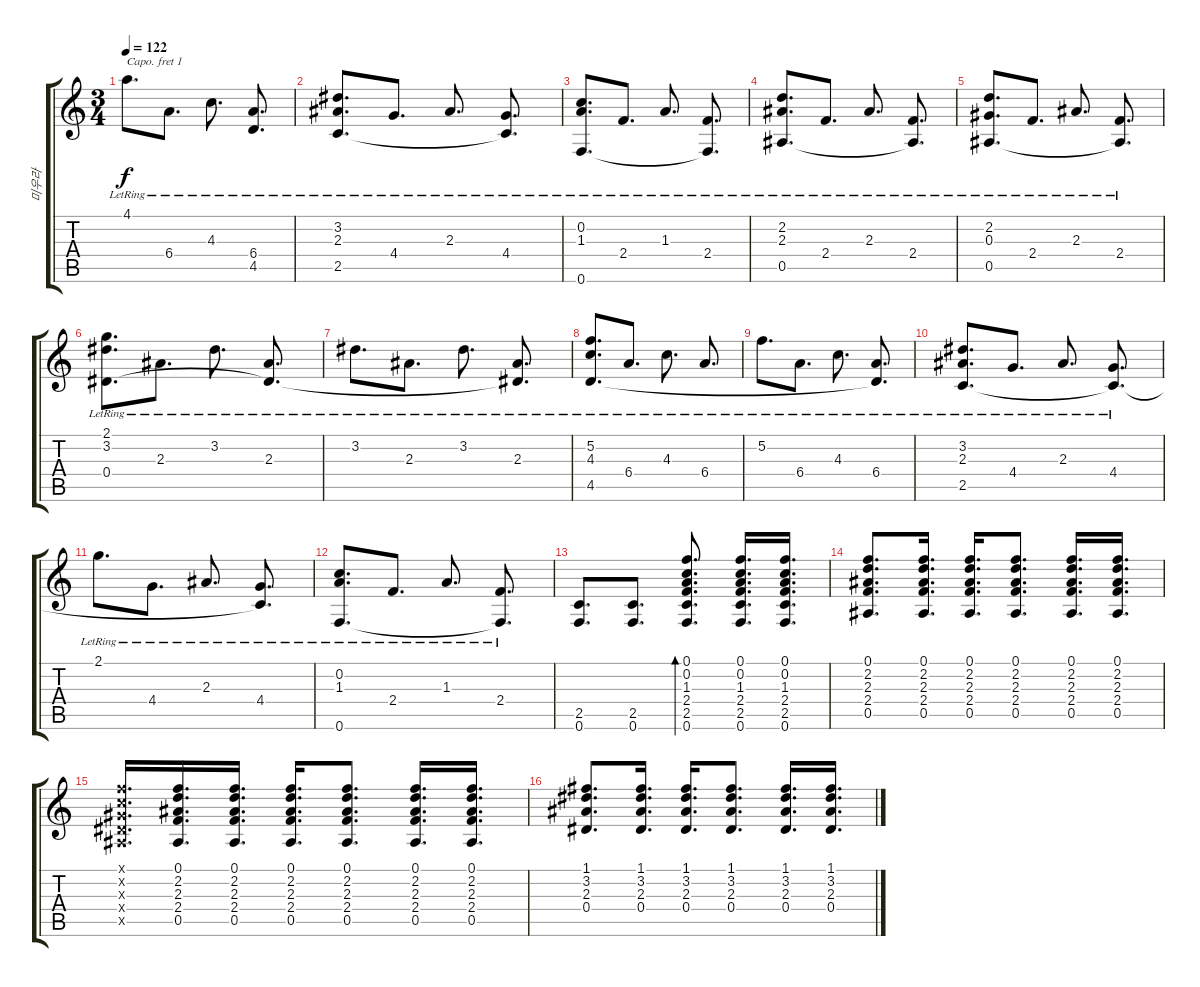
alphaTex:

\track ("미우라" "미우라") {instrument acousticguitarsteel}
\staff {score tabs}
\capo 1
\tuning (E4 B3 G3 D3 A2 E2) {hide}
\ts (3 4)
\tempo 122
\clef g2
\ks c
4.1{lr}.8{d dy f} 6.4{lr}.8{d} 4.3{lr}.8{d} (6.4{lr} 4.5{t}).8{d} |
(3.2{lr} 2.3{lr} 2.5{lr}).8{d} 4.4{lr}.8{d} 2.3{lr}.8{d} (4.4{lr} 2.5{t}).8{d} |
(0.2{lr} 1.3{lr} 0.6{lr}).8{d} 2.4{lr}.8{d} 1.3{lr}.8{d} (2.4{lr} 0.6{t}).8{d} |
(2.2{lr} 2.3{lr} 0.5{lr}).8{d} 2.4{lr}.8{d} 2.3{lr}.8{d} (2.4{lr} 0.5{t}).8{d} |
(2.2{lr} 0.3 0.5).8{d} 2.4{lr}.8{d} 2.3{lr}.8{d} (2.4{lr} 0.5{t}).8{d} |
(2.1{lr} 3.2{lr} 0.4{lr}).8{d} 2.3{lr}.8{d} 3.2{lr}.8{d} (2.3{lr} 0.4{t}).8{d} |
3.2{lr}.8{d} 2.3{lr}.8{d} 3.2{lr}.8{d} (2.3{lr} 0.4{t}).8{d} |
(5.2{lr} 4.3{lr} 4.5{lr}).8{d} 6.4{lr}.8{d} 4.3{lr}.8{d} 6.4{lr}.8{d} |
5.2{lr}.8{d} 6.4{lr}.8{d} 4.3{lr}.8{d} (6.4{lr} 4.5{t}).8{d} |
(3.2{lr} 2.3{lr} 2.5{lr}).8{d} 4.4{lr}.8{d} 2.3{lr}.8{d} (4.4{lr} 2.5{t}).8{d} |
2.1{lr}.8{d} 4.4{lr}.8{d} 2.3{lr}.8{d} (4.4{lr} 2.5{t}).8{d} |
(0.2{lr} 1.3{lr} 0.6{lr}).8{d} 2.4{lr}.8{d} 1.3{lr}.8{d} (2.4{lr} 0.6{t}).8{d} |
(2.5 0.6).8{d} (2.5 0.6).8{d} (0.1 0.2 1.3 2.4 2.5 0.6).8{d bd 120} (0.1 0.2 1.3 2.4 2.5 0.6).16{d} (0.1 0.2 1.3 2.4 2.5 0.6).16{d} |
(0.1 2.2 2.3 2.4 0.5).8{d} (0.1 2.2 2.3 2.4 0.5).16{d} (0.1 2.2 2.3 2.4 0.5).16{d} (0.1 2.2 2.3 2.4 0.5).8{d} (0.1 2.2 2.3 2.4 0.5).16{d} (0.1 2.2 2.3 2.4 0.5).16{d} |
(0.1{x} 0.2{x} 0.3{x} 0.4{x} 0.5{x}).16{d} (0.1 2.2 2.3 2.4 0.5).16{d} (0.1 2.2 2.3 2.4 0.5).16{d} (0.1 2.2 2.3 2.4 0.5).16{d} (0.1 2.2 2.3 2.4 0.5).8{d} (0.1 2.2 2.3 2.4 0.5).16{d} (0.1 2.2 2.3 2.4 0.5).16{d} |
(1.1 3.2 2.3 0.4).8{d} (1.1 3.2 2.3 0.4).16{d} (1.1 3.2 2.3 0.4).16{d} (1.1 3.2 2.3 0.4).8{d} (1.1 3.2 2.3 0.4).16{d} (1.1 3.2 2.3 0.4).16{d}
